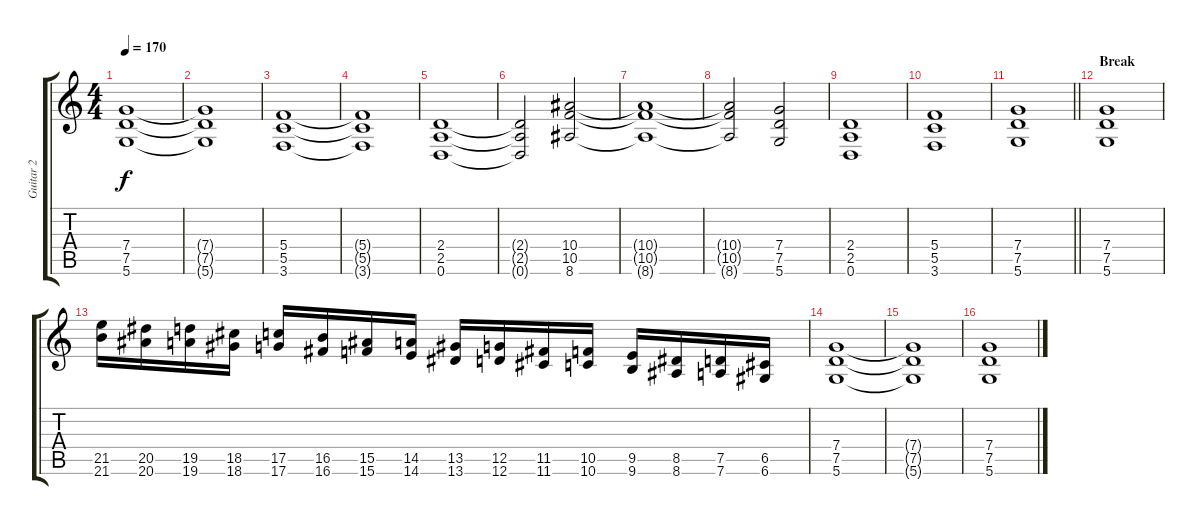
\track ("Guitar 2" "Guitar 2") {instrument distortionguitar}
\staff {score tabs}
\tuning (D4 A3 F3 C3 G2 D2) {hide}
\ts (4 4)
\tempo 170
\clef g2
\ks c
(7.4 7.5 5.6).1{dy f} |
(7.4{t} 7.5{t} 5.6{t}).1 |
(5.4 5.5 3.6).1 |
(5.4{t} 5.5{t} 3.6{t}).1 |
(2.4 2.5 0.6).1 |
(2.4{t} 2.5{t} 0.6{t}).2 (10.4 10.5 8.6).2 |
(10.4{t} 10.5{t} 8.6{t}).1 |
(10.4{t} 10.5{t} 8.6{t}).2 (7.4 7.5 5.6).2 |
(2.4 2.5 0.6).1 |
(5.4 5.5 3.6).1 |
\barLineRight lightlight
(7.4 7.5 5.6).1 |
\section ("" "Break")
(7.4 7.5 5.6).1 |
(21.5 21.6).16 (20.5 20.6).16 (19.5 19.6).16 (18.5 18.6).16 (17.5 17.6).16 (16.5 16.6).16 (15.5 15.6).16 (14.5 14.6).16 (13.5 13.6).16 (12.5 12.6).16 (11.5 11.6).16 (10.5 10.6).16 (9.5 9.6).16 (8.5 8.6).16 (7.5 7.6).16 (6.5 6.6).16 |
(7.4 7.5 5.6).1 |
(7.4{t} 7.5{t} 5.6{t}).1 |
(7.4 7.5 5.6).1
